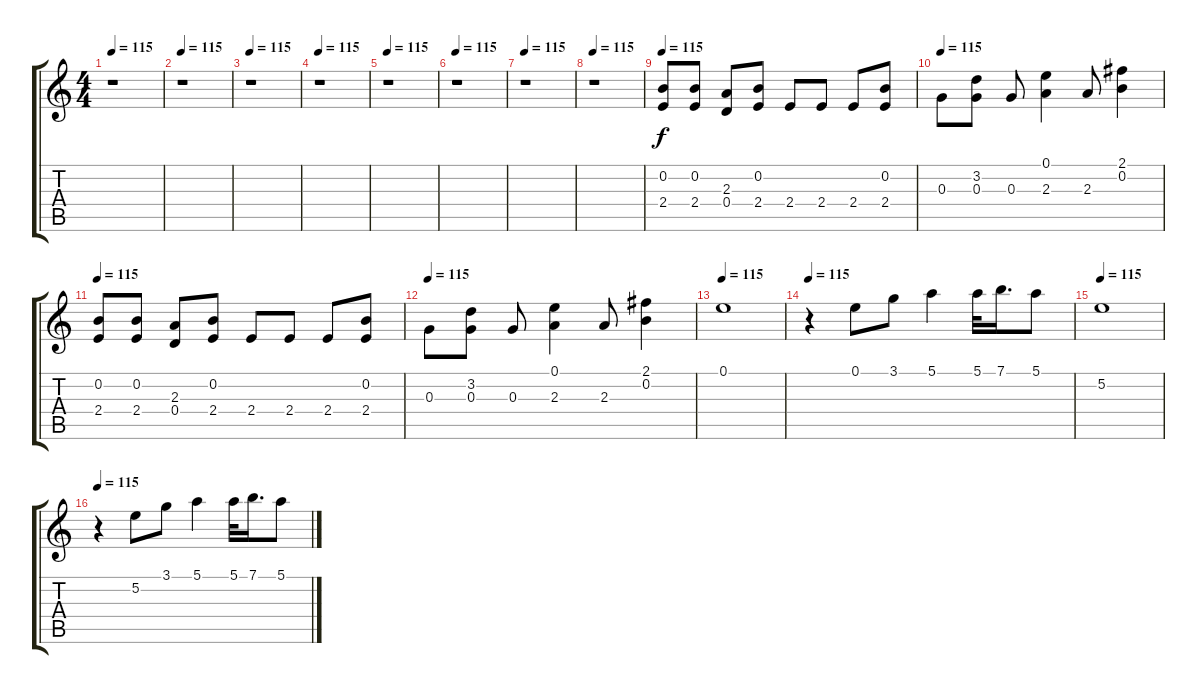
\track "" {instrument electricguitarclean}
\staff {score tabs}
\tuning (E4 B3 G3 D3 A2 E2) {hide}
\ts (4 4)
\tempo 115
\clef g2
\ks c
r.1{dy f instrument electricguitarclean} |
\tempo 115
r.1 |
\tempo 115
r.1 |
\tempo 115
r.1 |
\tempo 115
r.1 |
\tempo 115
r.1 |
\tempo 115
r.1 |
\tempo 115
r.1 |
\tempo 115
(0.2 2.4).8 (0.2 2.4).8 (2.3 0.4).8 (0.2 2.4).8 2.4.8 2.4.8 2.4.8 (0.2 2.4).8 |
\tempo 115
0.3.8 (3.2 0.3).8 0.3.8 (0.1 2.3).4 2.3.8 (2.1 0.2).4 |
\tempo 115
(0.2 2.4).8 (0.2 2.4).8 (2.3 0.4).8 (0.2 2.4).8 2.4.8 2.4.8 2.4.8 (0.2 2.4).8 |
\tempo 115
0.3.8 (3.2 0.3).8 0.3.8 (0.1 2.3).4 2.3.8 (2.1 0.2).4 |
\tempo 115
0.1.1 |
\tempo 115
r.4 0.1.8 3.1.8 5.1.4 5.1.32 7.1.16{d} 5.1.8 |
\tempo 115
5.2.1 |
\tempo 115
r.4 5.2.8 3.1.8 5.1.4 5.1.32 7.1.16{d} 5.1.8
